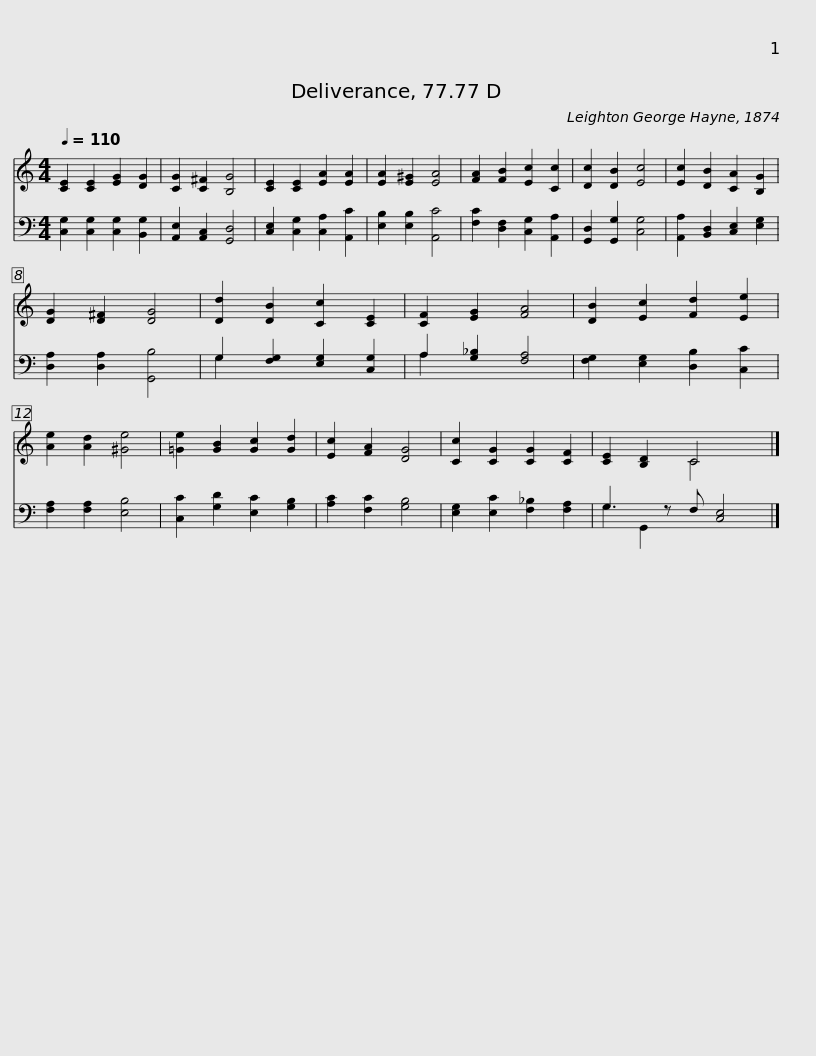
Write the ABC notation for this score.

X:1
%%score ( 1 2 ) ( 3 4 )
L:1/8
Q:1/4=110
M:4/4
I:linebreak $
K:C
V:1 treble
V:2 treble
V:3 bass
V:4 bass
V:1
 [CE]2 [CE]2 [EG]2 [DG]2 | [CG]2 [C^F]2 [B,G]4 | [CE]2 [CE]2 [EA]2 [EA]2 | [EA]2 [E^G]2 [EA]4 | [FA]2 [FB]2 [Ec]2 [Cc]2 | %5
 [Dc]2 [DB]2 [Ec]4 | [Ec]2 [DB]2 [CA]2 [B,G]2 | [DG]2 [D^F]2 [DG]4 | [Dd]2 [DB]2 [Cc]2 [CE]2 |$ [CF]2 [EG]2 [FA]4 | %10
 [DB]2 [Ec]2 [Fd]2 [Ee]2 | [Ae]2 [Ad]2 [^Ge]4 | [=Ge]2 [GB]2 [Gc]2 [Gd]2 | [Ec]2 [FA]2 [DG]4 | [Cc]2 [CG]2 [CG]2 [CF]2 | %15
 [CE]2 [B,D]2 C4 x |] %16
V:2
 x8 | x8 | x8 | x8 | x8 | %5
 x8 | x8 | x8 | x8 |$ x8 | %10
 x8 | x8 | x8 | x8 | x8 | %15
 x4 C4 x |] %16
V:3
 [C,G,]2 [C,G,]2 [C,G,]2 [B,,G,]2 | [A,,E,]2 [A,,C,]2 [G,,D,]4 | [C,E,]2 [C,G,]2 [C,A,]2 [A,,C]2 | [E,B,]2 [E,B,]2 [A,,C]4 | [F,C]2 [D,F,]2 [C,G,]2 [A,,A,]2 | %5
 [G,,D,]2 [G,,G,]2 [C,G,]4 | [A,,A,]2 [B,,D,]2 [C,E,]2 [E,G,]2 | [D,A,]2 [D,A,]2 [G,,B,]4 | G,2 [F,G,]2 [E,G,]2 [C,G,]2 |$ A,2 [G,_B,]2 [F,A,]4 | %10
 [F,G,]2 [E,G,]2 [D,B,]2 [C,C]2 | [F,A,]2 [F,A,]2 [E,B,]4 | [C,C]2 [G,D]2 [E,C]2 [G,B,]2 | [A,C]2 [F,C]2 [G,B,]4 | [E,G,]2 [E,C]2 [F,_B,]2 [F,A,]2 | %15
 G,3 z F, [C,E,]4 |] %16
V:4
 x8 | x8 | x8 | x8 | x8 | %5
 x8 | x8 | x8 | G,2 x6 |$ A,2 x6 | %10
 x8 | x8 | x8 | x8 | x8 | %15
 G,2 G,,2 x5 |] %16
